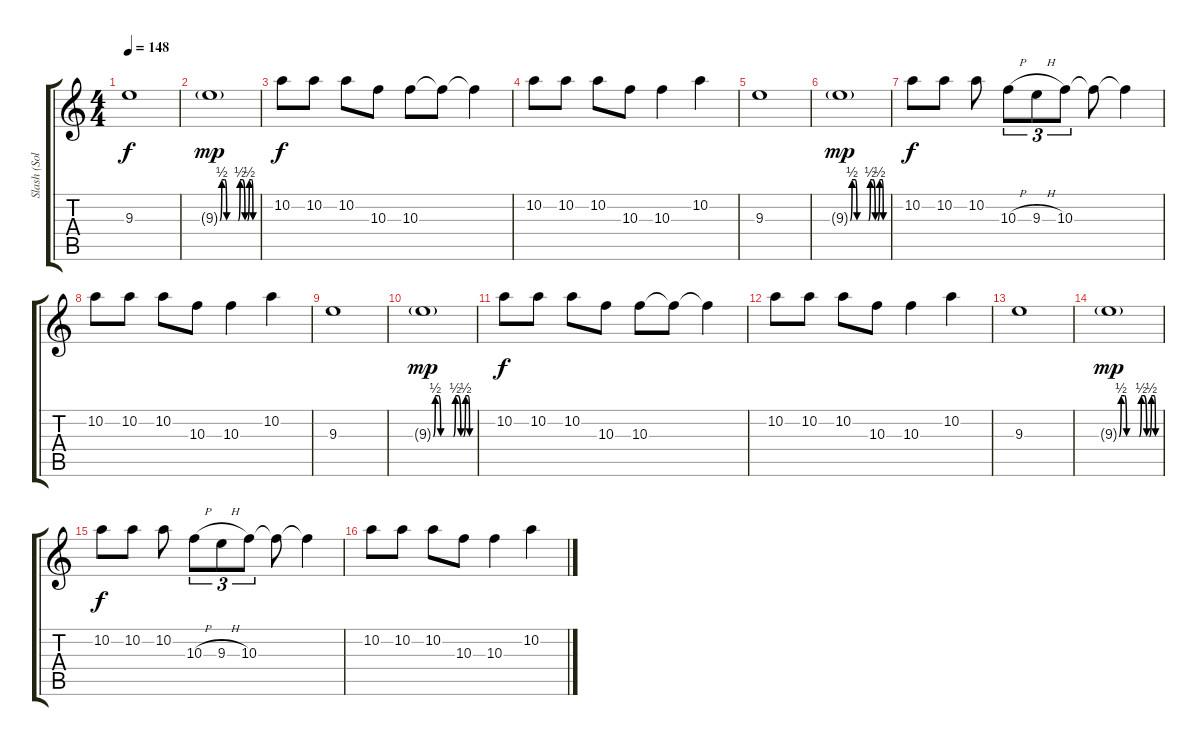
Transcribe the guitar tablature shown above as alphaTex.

\track ("Slash (Solos and Licks)" "Slash (Sol") {instrument overdrivenguitar}
\staff {score tabs}
\tuning (E4 B3 G3 D3 A2 E2) {hide}
\ts (4 4)
\tempo 148
\clef g2
\ks c
9.3.1{dy f} |
9.3{be (custom 0 0 3 2 8 2 11 0 30 0 33 2 37 2 41 0 45 0 48 2 52 2 54 0 60 0) g}.1{dy mp} |
10.2.8{dy f} 10.2.8 10.2.8 10.3.8 10.3.8 10.3{t}.8 10.3{t}.4 |
10.2.8 10.2.8 10.2.8 10.3.8 10.3.4 10.2.4 |
9.3.1 |
9.3{be (custom 0 0 3 2 8 2 11 0 30 0 33 2 37 2 41 0 45 0 48 2 52 2 54 0 60 0) g}.1{dy mp} |
10.2.8{dy f} 10.2.8 10.2.8 10.3{h}.8{tu (3 2)} 9.3{h}.8{tu (3 2)} 10.3.8{tu (3 2)} 10.3{t}.8 10.3{t}.4 |
10.2.8 10.2.8 10.2.8 10.3.8 10.3.4 10.2.4 |
9.3.1 |
9.3{be (custom 0 0 3 2 8 2 11 0 30 0 33 2 37 2 41 0 45 0 48 2 52 2 54 0 60 0) g}.1{dy mp} |
10.2.8{dy f volume 12} 10.2.8 10.2.8 10.3.8 10.3.8 10.3{t}.8 10.3{t}.4 |
10.2.8 10.2.8 10.2.8 10.3.8 10.3.4 10.2.4 |
9.3.1 |
9.3{be (custom 0 0 3 2 8 2 11 0 30 0 33 2 37 2 41 0 45 0 48 2 52 2 54 0 60 0) g}.1{dy mp} |
10.2.8{dy f} 10.2.8 10.2.8 10.3{h}.8{tu (3 2)} 9.3{h}.8{tu (3 2)} 10.3.8{tu (3 2)} 10.3{t}.8 10.3{t}.4 |
10.2.8 10.2.8 10.2.8 10.3.8 10.3.4 10.2.4
